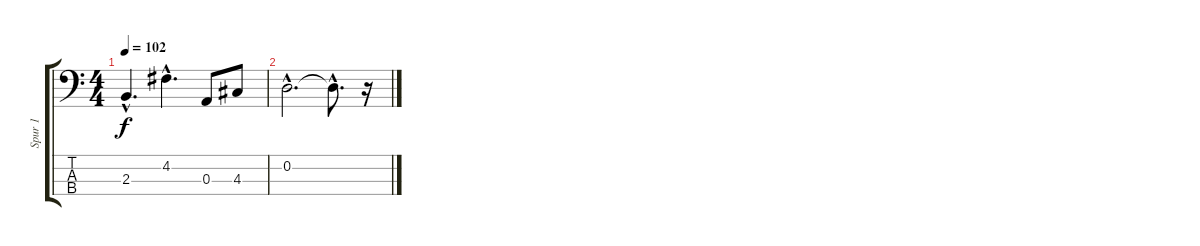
\track ("Spur 1" "Spur 1") {instrument electricbassfinger}
\staff {score tabs}
\tuning (G2 D2 A1 E1) {hide}
\ts (4 4)
\tempo 102
\clef f4
\ks c
2.3{hac}.4{d dy f} 4.2{hac}.4{d} 0.3.8 4.3.8 |
0.2{hac}.2{d} 0.2{hac t}.8{d} r.16
